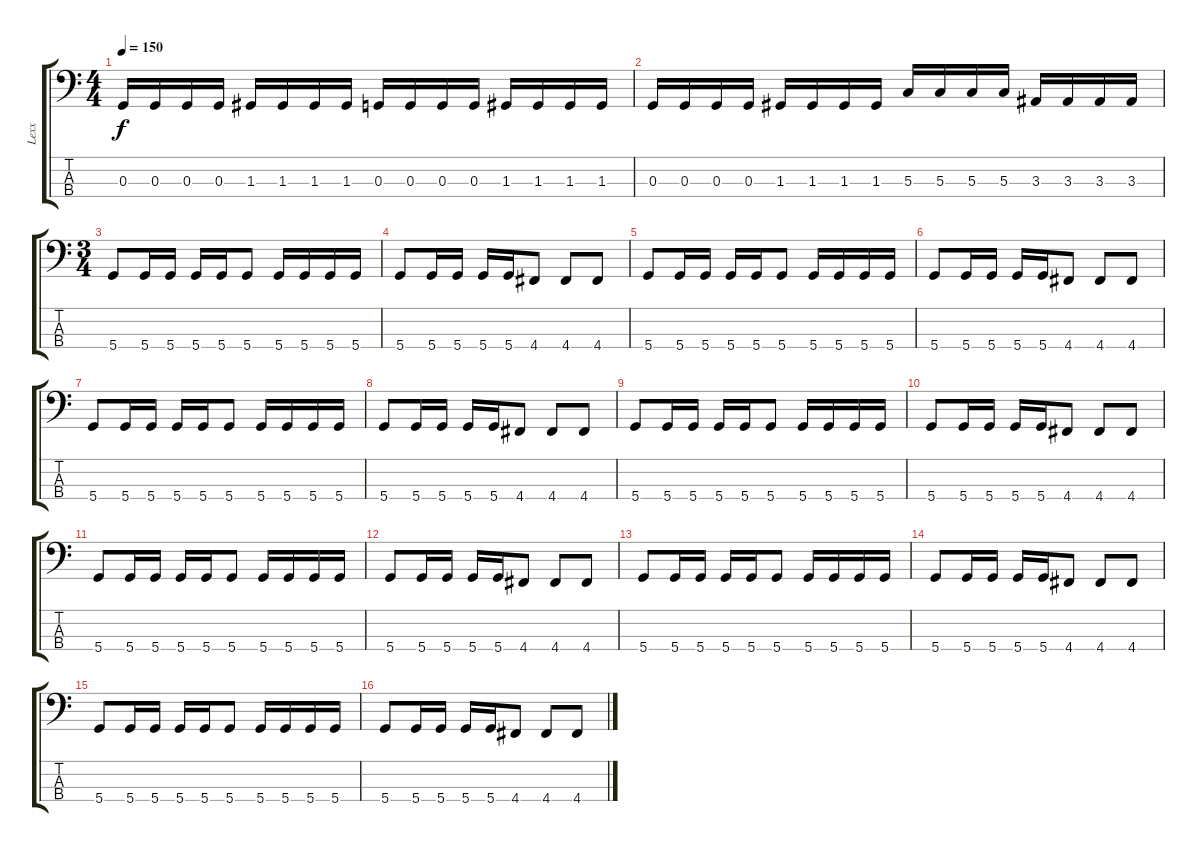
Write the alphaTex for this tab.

\track ("Lexx" "Lexx") {instrument electricbasspick}
\staff {score tabs}
\tuning (F2 C2 G1 D1) {hide}
\ts (4 4)
\tempo 150
\clef f4
\ks c
0.3.16{dy f} 0.3.16 0.3.16 0.3.16 1.3.16 1.3.16 1.3.16 1.3.16 0.3.16 0.3.16 0.3.16 0.3.16 1.3.16 1.3.16 1.3.16 1.3.16 |
0.3.16 0.3.16 0.3.16 0.3.16 1.3.16 1.3.16 1.3.16 1.3.16 5.3.16 5.3.16 5.3.16 5.3.16 3.3.16 3.3.16 3.3.16 3.3.16 |
\ts (3 4)
5.4.8 5.4.16 5.4.16 5.4.16 5.4.16 5.4.8 5.4.16 5.4.16 5.4.16 5.4.16 |
5.4.8 5.4.16 5.4.16 5.4.16 5.4.16 4.4.8 4.4.8 4.4.8 |
5.4.8 5.4.16 5.4.16 5.4.16 5.4.16 5.4.8 5.4.16 5.4.16 5.4.16 5.4.16 |
5.4.8 5.4.16 5.4.16 5.4.16 5.4.16 4.4.8 4.4.8 4.4.8 |
5.4.8 5.4.16 5.4.16 5.4.16 5.4.16 5.4.8 5.4.16 5.4.16 5.4.16 5.4.16 |
5.4.8 5.4.16 5.4.16 5.4.16 5.4.16 4.4.8 4.4.8 4.4.8 |
5.4.8 5.4.16 5.4.16 5.4.16 5.4.16 5.4.8 5.4.16 5.4.16 5.4.16 5.4.16 |
5.4.8 5.4.16 5.4.16 5.4.16 5.4.16 4.4.8 4.4.8 4.4.8 |
5.4.8 5.4.16 5.4.16 5.4.16 5.4.16 5.4.8 5.4.16 5.4.16 5.4.16 5.4.16 |
5.4.8 5.4.16 5.4.16 5.4.16 5.4.16 4.4.8 4.4.8 4.4.8 |
5.4.8 5.4.16 5.4.16 5.4.16 5.4.16 5.4.8 5.4.16 5.4.16 5.4.16 5.4.16 |
5.4.8 5.4.16 5.4.16 5.4.16 5.4.16 4.4.8 4.4.8 4.4.8 |
5.4.8 5.4.16 5.4.16 5.4.16 5.4.16 5.4.8 5.4.16 5.4.16 5.4.16 5.4.16 |
5.4.8 5.4.16 5.4.16 5.4.16 5.4.16 4.4.8 4.4.8 4.4.8
